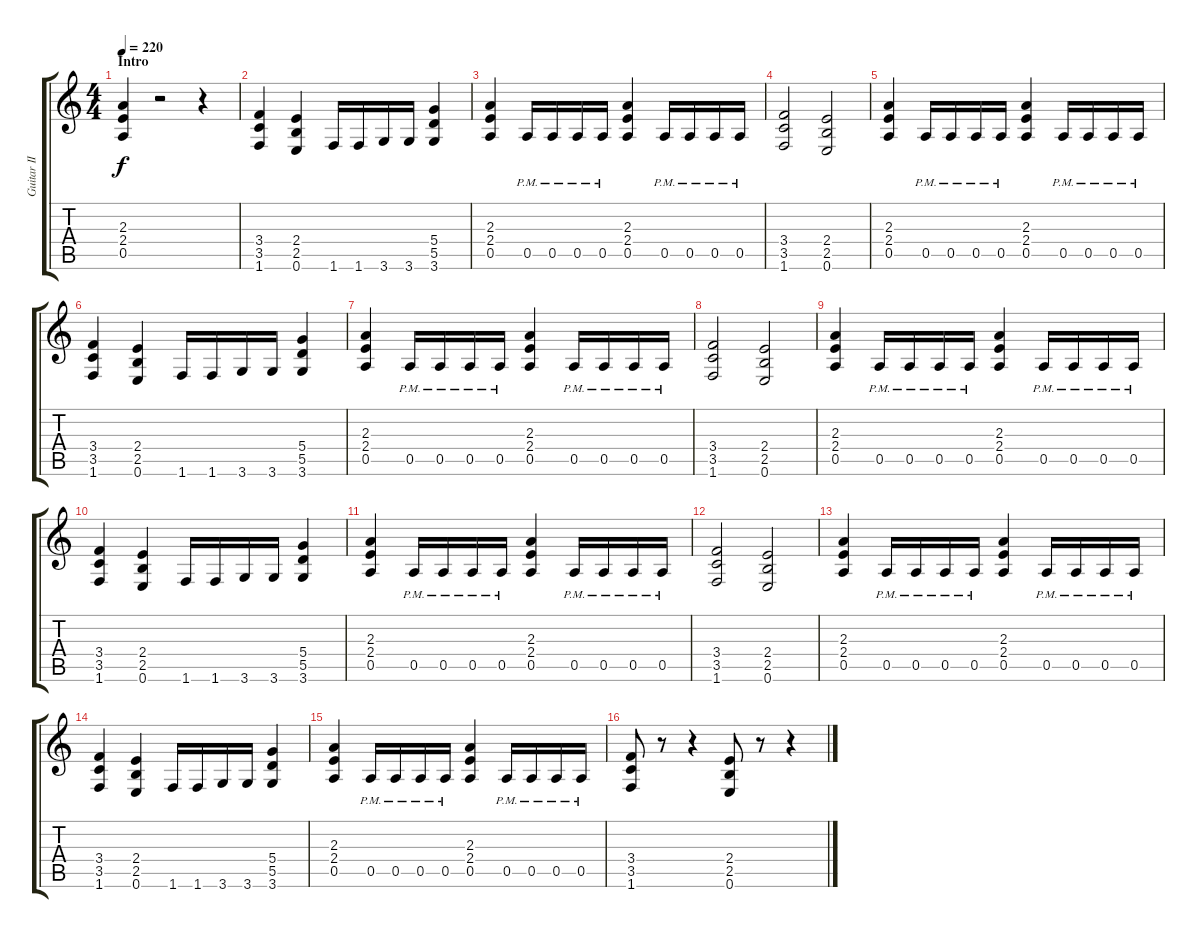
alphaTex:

\track ("Guitar II" "Guitar II") {instrument distortionguitar}
\staff {score tabs}
\tuning (E4 B3 G3 D3 A2 E2) {hide}
\ts (4 4)
\section ("" "Intro")
\tempo 220
\clef g2
\ks c
(2.3 2.4 0.5).4{dy f instrument distortionguitar} r.2 r.4 |
(3.4 3.5 1.6).4 (2.4 2.5 0.6).4 1.6.16 1.6.16 3.6.16 3.6.16 (5.4 5.5 3.6).4 |
(2.3 2.4 0.5).4 0.5{pm}.16 0.5{pm}.16 0.5{pm}.16 0.5{pm}.16 (2.3 2.4 0.5).4 0.5{pm}.16 0.5{pm}.16 0.5{pm}.16 0.5{pm}.16 |
(3.4 3.5 1.6).2 (2.4 2.5 0.6).2 |
(2.3 2.4 0.5).4 0.5{pm}.16 0.5{pm}.16 0.5{pm}.16 0.5{pm}.16 (2.3 2.4 0.5).4 0.5{pm}.16 0.5{pm}.16 0.5{pm}.16 0.5{pm}.16 |
(3.4 3.5 1.6).4 (2.4 2.5 0.6).4 1.6.16 1.6.16 3.6.16 3.6.16 (5.4 5.5 3.6).4 |
(2.3 2.4 0.5).4 0.5{pm}.16 0.5{pm}.16 0.5{pm}.16 0.5{pm}.16 (2.3 2.4 0.5).4 0.5{pm}.16 0.5{pm}.16 0.5{pm}.16 0.5{pm}.16 |
(3.4 3.5 1.6).2 (2.4 2.5 0.6).2 |
(2.3 2.4 0.5).4 0.5{pm}.16 0.5{pm}.16 0.5{pm}.16 0.5{pm}.16 (2.3 2.4 0.5).4 0.5{pm}.16 0.5{pm}.16 0.5{pm}.16 0.5{pm}.16 |
(3.4 3.5 1.6).4 (2.4 2.5 0.6).4 1.6.16 1.6.16 3.6.16 3.6.16 (5.4 5.5 3.6).4 |
(2.3 2.4 0.5).4 0.5{pm}.16 0.5{pm}.16 0.5{pm}.16 0.5{pm}.16 (2.3 2.4 0.5).4 0.5{pm}.16 0.5{pm}.16 0.5{pm}.16 0.5{pm}.16 |
(3.4 3.5 1.6).2 (2.4 2.5 0.6).2 |
(2.3 2.4 0.5).4 0.5{pm}.16 0.5{pm}.16 0.5{pm}.16 0.5{pm}.16 (2.3 2.4 0.5).4 0.5{pm}.16 0.5{pm}.16 0.5{pm}.16 0.5{pm}.16 |
(3.4 3.5 1.6).4 (2.4 2.5 0.6).4 1.6.16 1.6.16 3.6.16 3.6.16 (5.4 5.5 3.6).4 |
(2.3 2.4 0.5).4 0.5{pm}.16 0.5{pm}.16 0.5{pm}.16 0.5{pm}.16 (2.3 2.4 0.5).4 0.5{pm}.16 0.5{pm}.16 0.5{pm}.16 0.5{pm}.16 |
(3.4 3.5 1.6).8 r.8 r.4 (2.4 2.5 0.6).8 r.8 r.4
